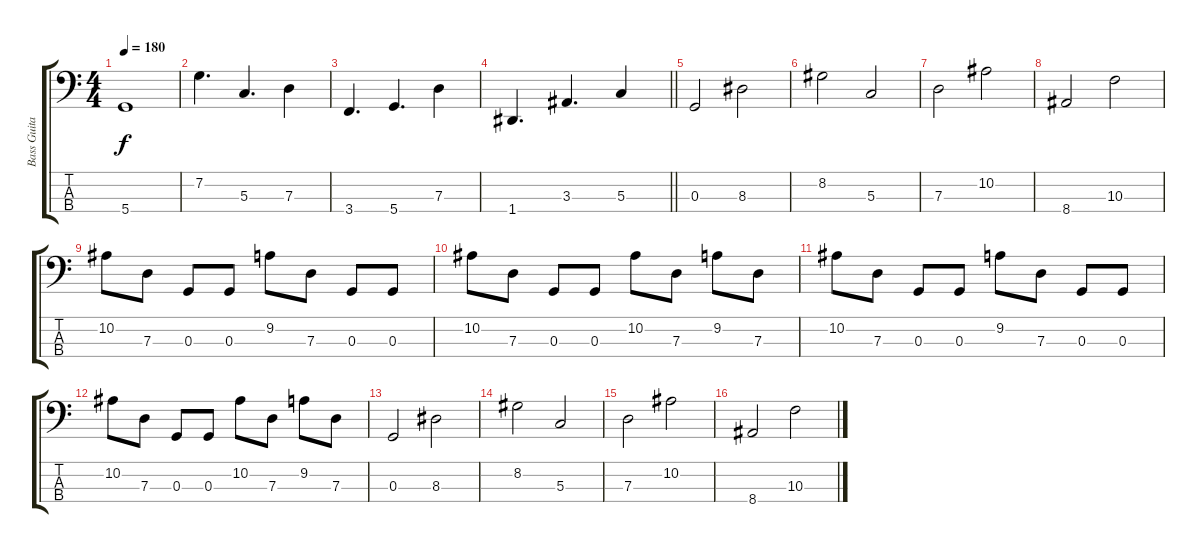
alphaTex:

\track ("Bass Guitar" "Bass Guita") {instrument electricbassfinger}
\staff {score tabs}
\tuning (F2 C2 G1 D1) {hide}
\ts (4 4)
\tempo 180
\clef f4
\ks c
5.4.1{dy f} |
7.2.4{d} 5.3.4{d} 7.3.4 |
3.4.4{d} 5.4.4{d} 7.3.4 |
\barLineRight lightlight
1.4.4{d} 3.3.4{d} 5.3.4 |
0.3.2 8.3.2 |
8.2.2 5.3.2 |
7.3.2 10.2.2 |
8.4.2 10.3.2 |
10.2.8 7.3.8 0.3.8 0.3.8 9.2.8 7.3.8 0.3.8 0.3.8 |
10.2.8 7.3.8 0.3.8 0.3.8 10.2.8 7.3.8 9.2.8 7.3.8 |
10.2.8 7.3.8 0.3.8 0.3.8 9.2.8 7.3.8 0.3.8 0.3.8 |
10.2.8 7.3.8 0.3.8 0.3.8 10.2.8 7.3.8 9.2.8 7.3.8 |
0.3.2 8.3.2 |
8.2.2 5.3.2 |
7.3.2 10.2.2 |
8.4.2 10.3.2
